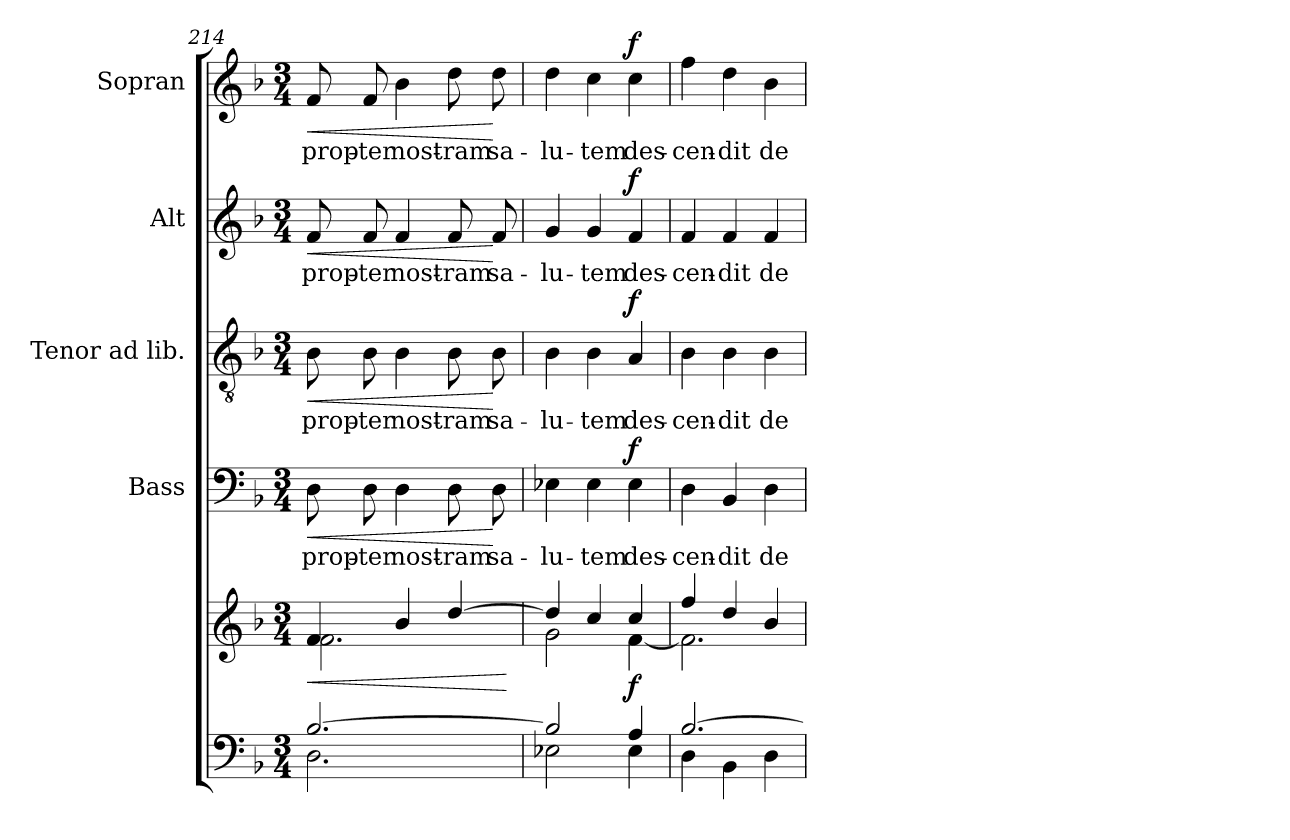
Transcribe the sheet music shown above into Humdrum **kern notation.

**kern	**kern	**dynam	**kern	**text	**dynam	**kern	**text	**dynam	**kern	**text	**dynam	**kern	**text	**dynam
*part5	*part5	*part5	*part4	*part4	*part4	*part3	*part3	*part3	*part2	*part2	*part2	*part1	*part1	*part1
*staff6	*staff5	*staff5/6	*staff4	*staff4	*staff4	*staff3	*staff3	*staff3	*staff2	*staff2	*staff2	*staff1	*staff1	*staff1
*	*	*	*I"Bass	*	*	*I"Tenor ad lib.	*	*	*I"Alt	*	*	*I"Sopran	*	*
*	*	*	*I'B.	*	*	*I'T.	*	*	*I'A.	*	*	*I'S.	*	*
!!LO:LB:g=z
*clefF4	*clefG2	*	*clefF4	*	*	*clefGv2	*	*	*clefG2	*	*	*clefG2	*	*
*k[b-]	*k[b-]	*	*k[b-]	*	*	*k[b-]	*	*	*k[b-]	*	*	*k[b-]	*	*
*F:	*F:	*	*F:	*	*	*F:	*	*	*F:	*	*	*F:	*	*
*M3/4	*M3/4	*	*M3/4	*	*	*M3/4	*	*	*M3/4	*	*	*M3/4	*	*
=214	=214	=214	=214	=214	=214	=214	=214	=214	=214	=214	=214	=214	=214	=214
*^	*	*	*	*	*	*	*	*	*	*	*	*	*	*
!	!	!	!LO:HP:b	!	!LO:LY:b	!LO:HP:b	!	!LO:LY:b	!LO:HP:b	!	!LO:LY:b	!LO:HP:b	!	!LO:LY:b	!LO:HP:b
*	*	*^	*	*	*	*	*	*	*	*	*	*	*	*	*
[>2.B-/	2.D\	4f/	2.f\	<	8D\	prop-	<	8B-\	prop-	<	8f/	prop-	<	8f/	prop-	<
!	!	!	!	!	!	!LO:LY:b	!	!	!LO:LY:b	!	!	!LO:LY:b	!	!	!LO:LY:b	!
.	.	.	.	.	8D\	-ter	.	8B-\	-ter	.	8f/	-ter	.	8f/	-ter	.
!	!	!	!	!	!	!LO:LY:b	!	!	!LO:LY:b	!	!	!LO:LY:b	!	!	!LO:LY:b	!
.	.	4b-/	.	.	4D\	nost-	.	4B-\	nost-	.	4f/	nost-	.	4b-\	nost-	.
!	!	!	!	!	!	!LO:LY:b	!	!	!LO:LY:b	!	!	!LO:LY:b	!	!	!LO:LY:b	!
.	.	[>4dd/	.	.	8D\	-ram	.	8B-\	-ram	.	8f/	-ram	.	8dd\	-ram	.
!	!	!	!	!	!	!LO:LY:b	!	!	!LO:LY:b	!	!	!LO:LY:b	!	!	!LO:LY:b	!
.	.	.	.	.	8D\	sa-	[	8B-\	sa-	[	8f/	sa-	[	8dd\	sa-	[
*v	*v	*	*	*	*	*	*	*	*	*	*	*	*	*	*	*
*	*v	*v	*	*	*	*	*	*	*	*	*	*	*	*	*
.	.	[	.	.	.	.	.	.	.	.	.	.	.	.
=215	=215	=215	=215	=215	=215	=215	=215	=215	=215	=215	=215	=215	=215	=215
*^	*^	*	*	*	*	*	*	*	*	*	*	*	*	*
!	!	!	!	!	!	!LO:LY:b	!	!	!LO:LY:b	!	!	!LO:LY:b	!	!	!LO:LY:b	!
2B-/]	2E-X\	4dd/]	2g\	.	4E-X\	-lu-	.	4B-\	-lu-	.	4g/	-lu-	.	4dd\	-lu-	.
!	!	!	!	!	!	!LO:LY:b	!	!	!LO:LY:b	!	!	!LO:LY:b	!	!	!LO:LY:b	!
.	.	4cc/	.	.	4E-\	-tem	.	4B-\	-tem	.	4g/	-tem	.	4cc\	-tem	.
!	!	!	!	!LO:DY:b	!	!LO:LY:b	!LO:DY:a	!	!LO:LY:b	!LO:DY:a	!	!LO:LY:b	!LO:DY:a	!	!LO:LY:b	!LO:DY:a
4A/	4E-\	4cc/	[<4f\	f	4E-\	des-	f	4A/	des-	f	4f/	des-	f	4cc\	des-	f
=216	=216	=216	=216	=216	=216	=216	=216	=216	=216	=216	=216	=216	=216	=216	=216	=216
!	!	!	!	!	!	!LO:LY:b	!	!	!LO:LY:b	!	!	!LO:LY:b	!	!	!LO:LY:b	!
[>2.B-/	4D\	4ff/	2.f\]	.	4D\	-cen-	.	4B-\	-cen-	.	4f/	-cen-	.	4ff\	-cen-	.
!	!	!	!	!	!	!LO:LY:b	!	!	!LO:LY:b	!	!	!LO:LY:b	!	!	!LO:LY:b	!
.	4BB-\	4dd/	.	.	4BB-/	-dit	.	4B-\	-dit	.	4f/	-dit	.	4dd\	-dit	.
!	!	!	!	!	!	!LO:LY:b	!	!	!LO:LY:b	!	!	!LO:LY:b	!	!	!LO:LY:b	!
.	4D\	4b-/	.	.	4D\	de	.	4B-\	de	.	4f/	de	.	4b-\	de	.
*v	*v	*	*	*	*	*	*	*	*	*	*	*	*	*	*	*
*	*v	*v	*	*	*	*	*	*	*	*	*	*	*	*	*
=	=	=	=	=	=	=	=	=	=	=	=	=	=	=
*-	*-	*-	*-	*-	*-	*-	*-	*-	*-	*-	*-	*-	*-	*-
